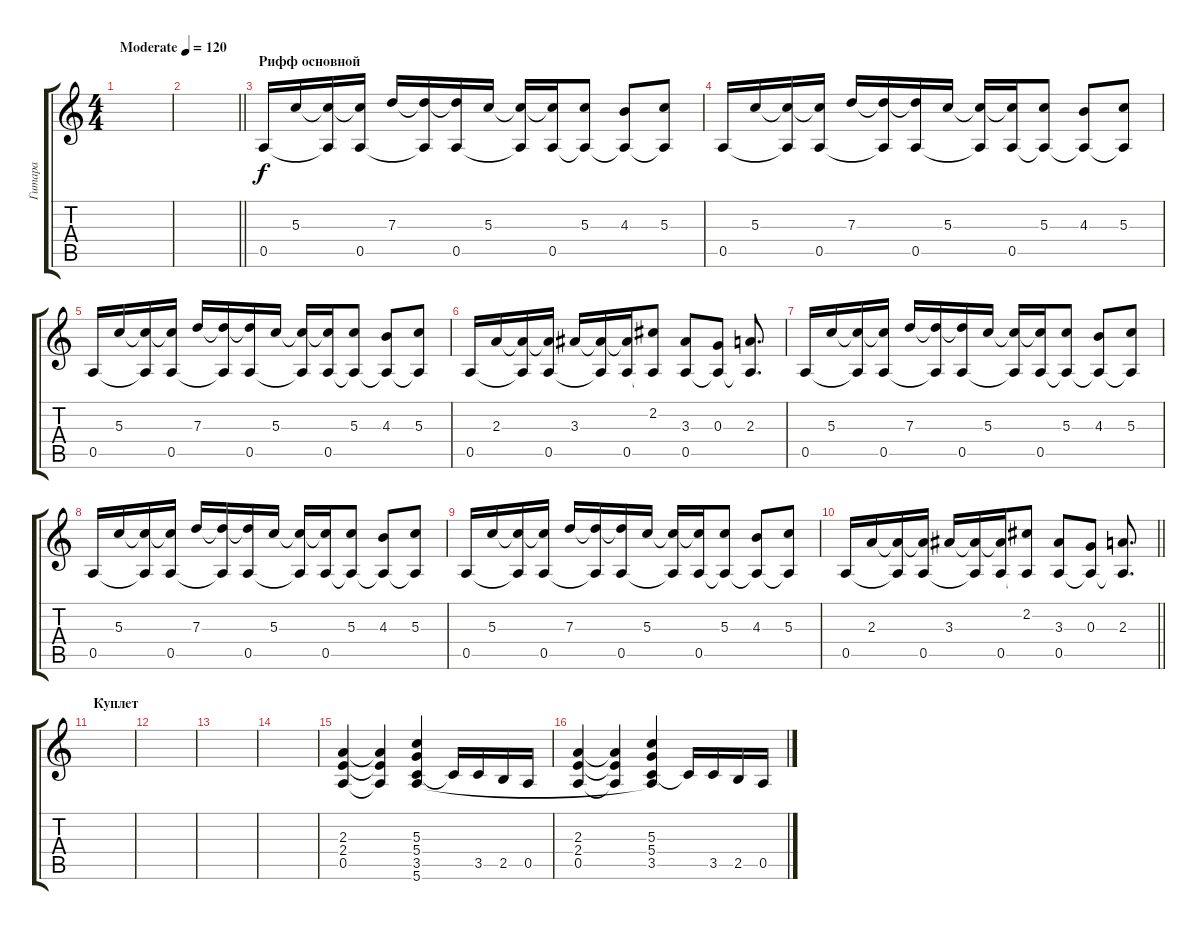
\track ("Гитара" "Гитара") {instrument acousticguitarsteel}
\staff {score tabs}
\tuning (E4 B3 G3 D3 A2 E2) {hide}
\ts (4 4)
\tempo (120 "Moderate")
\clef g2
\ks c
|
\barLineRight lightlight
|
\section ("" "Рифф основной")
0.5.16 5.3.16 (5.3{t} 0.5{t}).16 (5.3{t} 0.5).16 7.3.16 (7.3{t} 0.5{t}).16 (7.3{t} 0.5).16 5.3.16 (5.3{t} 0.5{t}).16 (5.3{t} 0.5).16 (5.3 0.5{t}).8 (4.3 0.5{t}).8 (5.3 0.5{t}).8 |
0.5.16 5.3.16 (5.3{t} 0.5{t}).16 (5.3{t} 0.5).16 7.3.16 (7.3{t} 0.5{t}).16 (7.3{t} 0.5).16 5.3.16 (5.3{t} 0.5{t}).16 (5.3{t} 0.5).16 (5.3 0.5{t}).8 (4.3 0.5{t}).8 (5.3 0.5{t}).8 |
0.5.16 5.3.16 (5.3{t} 0.5{t}).16 (5.3{t} 0.5).16 7.3.16 (7.3{t} 0.5{t}).16 (7.3{t} 0.5).16 5.3.16 (5.3{t} 0.5{t}).16 (5.3{t} 0.5).16 (5.3 0.5{t}).8 (4.3 0.5{t}).8 (5.3 0.5{t}).8 |
0.5.16 2.3.16 (2.3{t} 0.5{t}).16 (2.3{t} 0.5).16 3.3.16 (3.3{t} 0.5{t}).16 (3.3{t} 0.5).16 (2.2 0.5{t}).8 (3.3 0.5).8 (0.3 0.5{t}).8 (2.3 0.5{t}).8{d} |
0.5.16 5.3.16 (5.3{t} 0.5{t}).16 (5.3{t} 0.5).16 7.3.16 (7.3{t} 0.5{t}).16 (7.3{t} 0.5).16 5.3.16 (5.3{t} 0.5{t}).16 (5.3{t} 0.5).16 (5.3 0.5{t}).8 (4.3 0.5{t}).8 (5.3 0.5{t}).8 |
0.5.16 5.3.16 (5.3{t} 0.5{t}).16 (5.3{t} 0.5).16 7.3.16 (7.3{t} 0.5{t}).16 (7.3{t} 0.5).16 5.3.16 (5.3{t} 0.5{t}).16 (5.3{t} 0.5).16 (5.3 0.5{t}).8 (4.3 0.5{t}).8 (5.3 0.5{t}).8 |
0.5.16 5.3.16 (5.3{t} 0.5{t}).16 (5.3{t} 0.5).16 7.3.16 (7.3{t} 0.5{t}).16 (7.3{t} 0.5).16 5.3.16 (5.3{t} 0.5{t}).16 (5.3{t} 0.5).16 (5.3 0.5{t}).8 (4.3 0.5{t}).8 (5.3 0.5{t}).8 |
\barLineRight lightlight
0.5.16 2.3.16 (2.3{t} 0.5{t}).16 (2.3{t} 0.5).16 3.3.16 (3.3{t} 0.5{t}).16 (3.3{t} 0.5).16 (2.2 0.5{t}).8 (3.3 0.5).8 (0.3 0.5{t}).8 (2.3 0.5{t}).8{d} |
\section ("" "Куплет")
|
|
|
|
(2.3 2.4 0.5).4{instrument distortionguitar} (2.3{t} 2.4{t} 0.5{t}).4{instrument distortionguitar} (5.3 5.4 3.5 5.6).4{instrument distortionguitar} 3.5{t}.16 3.5.16{instrument distortionguitar} 2.5.16{instrument distortionguitar} 0.5.16{instrument distortionguitar} |
(2.3 2.4 0.5).4{instrument distortionguitar} (2.3{t} 2.4{t} 0.5{t}).4{instrument distortionguitar} (5.3 5.4 3.5 5.6{t}).4{instrument distortionguitar} 3.5{t}.16 3.5.16{instrument distortionguitar} 2.5.16{instrument distortionguitar} 0.5.16{instrument distortionguitar}
